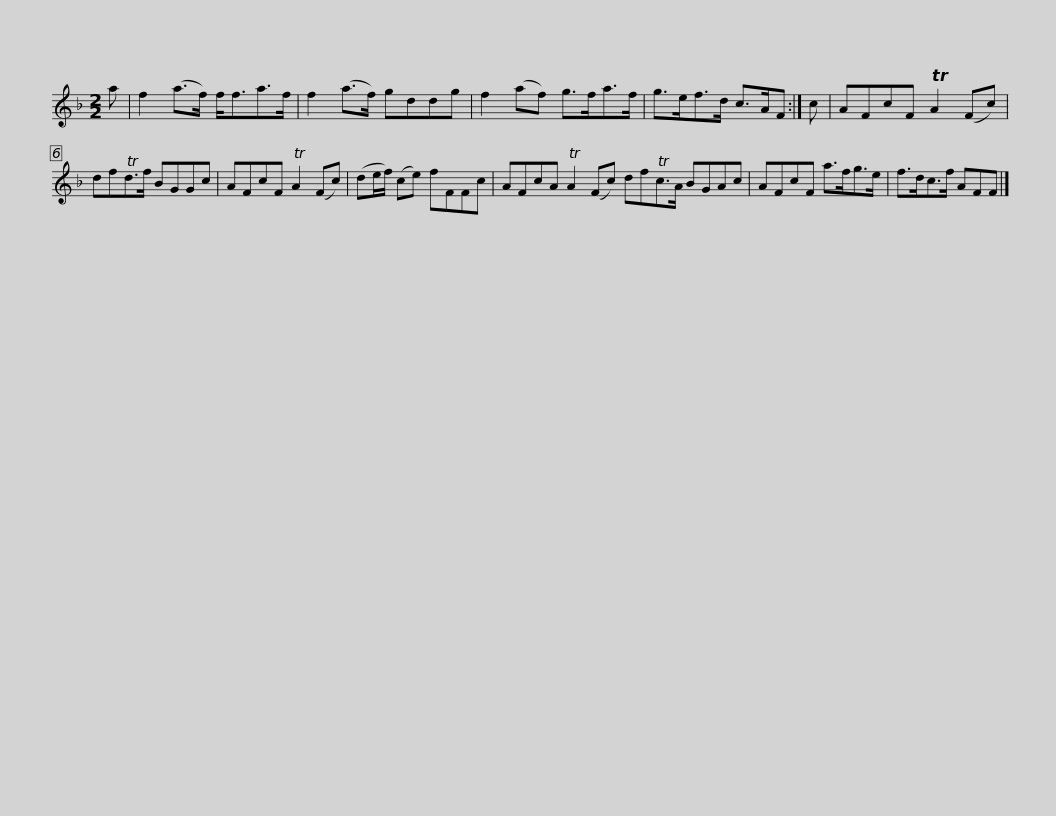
X:1
L:1/8
M:2/2
I:linebreak $
K:F
V:1 treble
V:1
 a | f2 (a>f) f<fa>f | f2 (a>f) gddg | f2 (af) g>fa>f | g>ef>d c>AF :| %5
 c | AFcF TA2 (Fc) |$ dfTd>f BGGc | AFcF TA2 (Fc) | (de/f/) (ce) fFFc | %10
 AFcA TA2 (Fc) dfTc>A BGAc |$ AFcF a>fg>e | f>dc>f AFF |] %13
